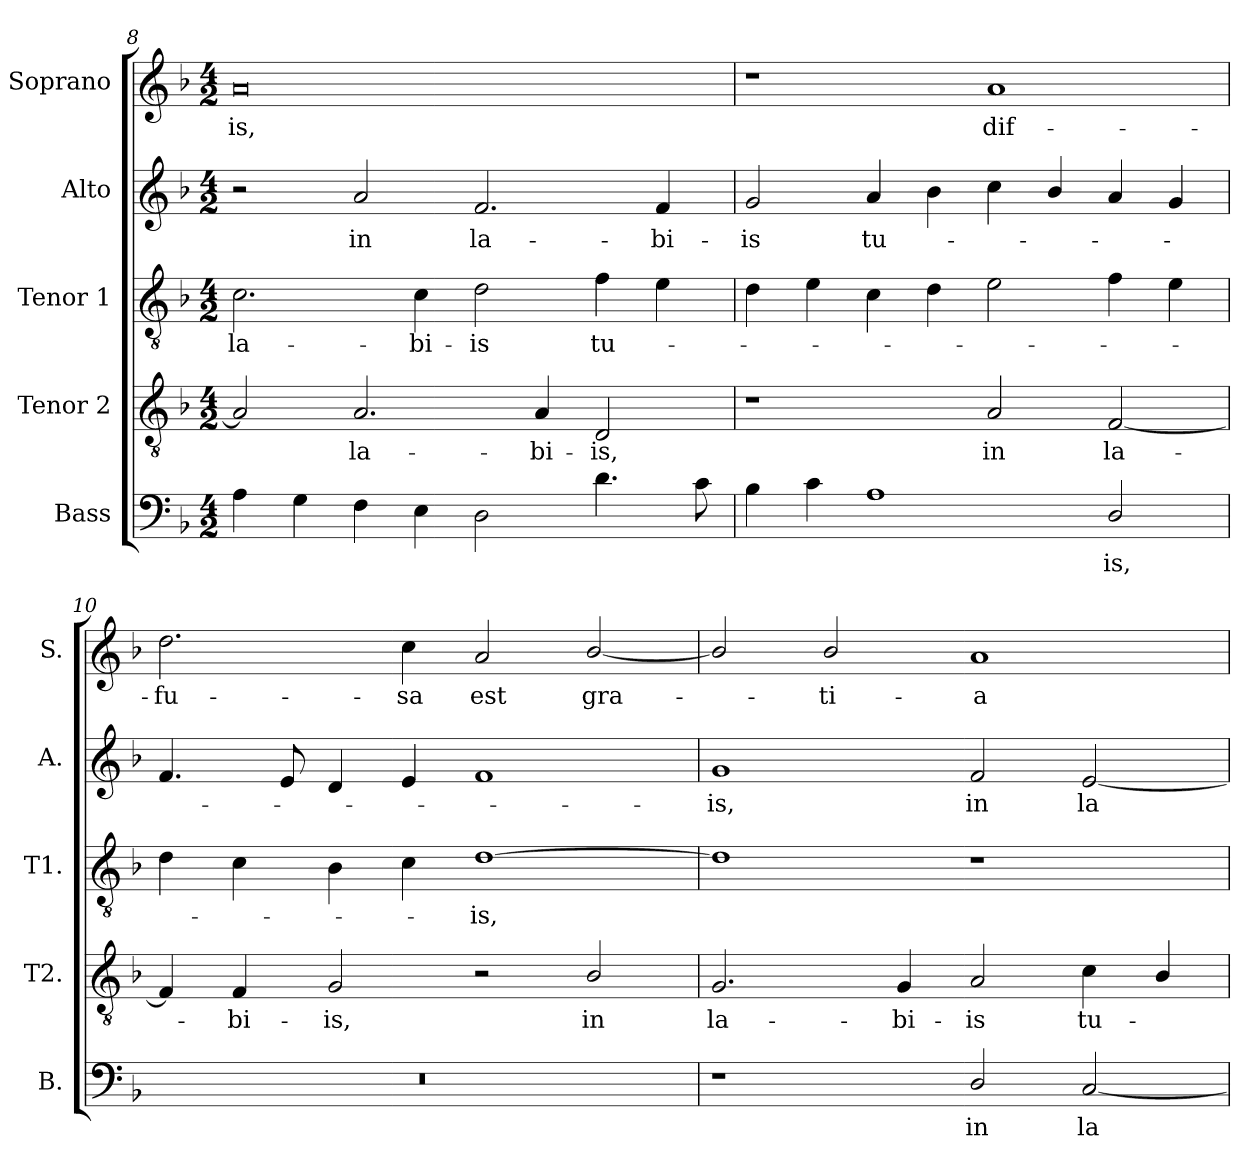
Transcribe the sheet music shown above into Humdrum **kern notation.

**kern	**text	**kern	**text	**kern	**text	**kern	**text	**kern	**text
*part5	*part5	*part4	*part4	*part3	*part3	*part2	*part2	*part1	*part1
*staff5	*staff5	*staff4	*staff4	*staff3	*staff3	*staff2	*staff2	*staff1	*staff1
*I"Bass	*	*I"Tenor 2	*	*I"Tenor 1	*	*I"Alto	*	*I"Soprano	*
*I'B.	*	*I'T2.	*	*I'T1.	*	*I'A.	*	*I'S.	*
*clefF4	*	*clefGv2	*	*clefGv2	*	*clefG2	*	*clefG2	*
*	*	*ITrd7c12	*	*ITrd7c12	*	*	*	*	*
*k[b-]	*	*k[b-]	*	*k[b-]	*	*k[b-]	*	*k[b-]	*
*F:	*	*F:	*	*F:	*	*F:	*	*F:	*
*M4/2	*	*M4/2	*	*M4/2	*	*M4/2	*	*M4/2	*
=8	=8	=8	=8	=8	=8	=8	=8	=8	=8
!	!	!	!	!	!LO:LY:b:color=#000000	!	!	!	!
!	!	!	!	!	!	!	!	!	!LO:LY:b:color=#000000
4Ai\	.	2AAi/]	.	2.Ci\	la-	2r	.	0ai	-is,
4Gi\	.	.	.	.	.	.	.	.	.
!	!	!	!LO:LY:b:color=#000000	!	!	!	!	!	!
!	!	!	!	!	!	!	!LO:LY:b:color=#000000	!	!
4Fi\	.	2.AAi/	la-	.	.	2ai/	in	.	.
!	!	!	!	!	!LO:LY:b:color=#000000	!	!	!	!
4Ei\	.	.	.	4Ci\	-bi-	.	.	.	.
!	!	!	!	!	!LO:LY:b:color=#000000	!	!	!	!
!	!	!	!	!	!	!	!LO:LY:b:color=#000000	!	!
2Di\	.	.	.	2Di\	-is	2.fi/	la-	.	.
!	!	!	!LO:LY:b:color=#000000	!	!	!	!	!	!
.	.	4AAi/	-bi-	.	.	.	.	.	.
!	!	!	!LO:LY:b:color=#000000	!	!	!	!	!	!
!	!	!	!	!	!LO:LY:b:color=#000000	!	!	!	!
4.di\	.	2DDi/	-is,	4Fi\	tu-	.	.	.	.
!	!	!	!	!	!	!	!LO:LY:b:color=#000000	!	!
.	.	.	.	4Ei\	.	4fi/	-bi-	.	.
8ci\	.	.	.	.	.	.	.	.	.
!!LO:LB:g=z
=9	=9	=9	=9	=9	=9	=9	=9	=9	=9
!	!	!	!	!	!	!	!LO:LY:b:color=#000000	!	!
4B-i\	.	1r	.	4Di\	.	2gi/	-is	1r	.
4ci\	.	.	.	4Ei\	.	.	.	.	.
!	!	!	!	!	!	!	!LO:LY:b:color=#000000	!	!
1Ai	.	.	.	4Ci\	.	4ai/	tu-	.	.
.	.	.	.	4Di\	.	4b-i\	.	.	.
!	!	!	!LO:LY:b:color=#000000	!	!	!	!	!	!
!	!	!	!	!	!	!	!	!	!LO:LY:b:color=#000000
.	.	2AAi/	in	2Ei\	.	4cci\	.	1ai	dif-
.	.	.	.	.	.	4b-i/	.	.	.
!	!LO:LY:b:color=#000000	!	!	!	!	!	!	!	!
!	!	!	!LO:LY:b:color=#000000	!	!	!	!	!	!
2Di/	-is,	[2FFi/	la-	4Fi\	.	4ai/	.	.	.
.	.	.	.	4Ei\	.	4gi/	.	.	.
=10	=10	=10	=10	=10	=10	=10	=10	=10	=10
!LO:N:vis=1	!	!	!	!	!	!	!	!	!
!	!	!	!	!	!	!	!	!	!LO:LY:b:color=#000000
0r	.	4FFi/]	.	4Di\	.	4.fi/	.	2.ddi\	-fu-
!	!	!	!LO:LY:b:color=#000000	!	!	!	!	!	!
.	.	4FFi/	-bi-	4Ci\	.	.	.	.	.
.	.	.	.	.	.	8ei/	.	.	.
!	!	!	!LO:LY:b:color=#000000	!	!	!	!	!	!
.	.	2GGi/	-is,	4BB-i\	.	4di/	.	.	.
!	!	!	!	!	!	!	!	!	!LO:LY:b:color=#000000
.	.	.	.	4Ci\	.	4ei/	.	4cci\	-sa
!	!	!	!	!	!LO:LY:b:color=#000000	!	!	!	!
!	!	!	!	!	!	!	!	!	!LO:LY:b:color=#000000
.	.	2r	.	[1Di	-is,	1fi	.	2ai/	est
!	!	!	!LO:LY:b:color=#000000	!	!	!	!	!	!
!	!	!	!	!	!	!	!	!	!LO:LY:b:color=#000000
.	.	2BB-i/	in	.	.	.	.	[2b-i/	gra-
=11	=11	=11	=11	=11	=11	=11	=11	=11	=11
!	!	!	!LO:LY:b:color=#000000	!	!	!	!	!	!
!	!	!	!	!	!	!	!LO:LY:b:color=#000000	!	!
1r	.	2.GGi/	la-	1Di]	.	1gi	-is,	2b-i/]	.
!	!	!	!	!	!	!	!	!	!LO:LY:b:color=#000000
.	.	.	.	.	.	.	.	2b-i/	-ti-
!	!	!	!LO:LY:b:color=#000000	!	!	!	!	!	!
.	.	4GGi/	-bi-	.	.	.	.	.	.
!	!LO:LY:b:color=#000000	!	!	!	!	!	!	!	!
!	!	!	!LO:LY:b:color=#000000	!	!	!	!	!	!
!	!	!	!	!	!	!	!LO:LY:b:color=#000000	!	!
!	!	!	!	!	!	!	!	!	!LO:LY:b:color=#000000
2Di/	in	2AAi/	-is	1r	.	2fi/	in	1ai	-a
!	!LO:LY:b:color=#000000	!	!	!	!	!	!	!	!
!	!	!	!LO:LY:b:color=#000000	!	!	!	!	!	!
!	!	!	!	!	!	!	!LO:LY:b:color=#000000	!	!
[2Ci/	la-	4Ci\	tu-	.	.	[2ei/	la-	.	.
.	.	4BB-i/	.	.	.	.	.	.	.
=	=	=	=	=	=	=	=	=	=
*-	*-	*-	*-	*-	*-	*-	*-	*-	*-
